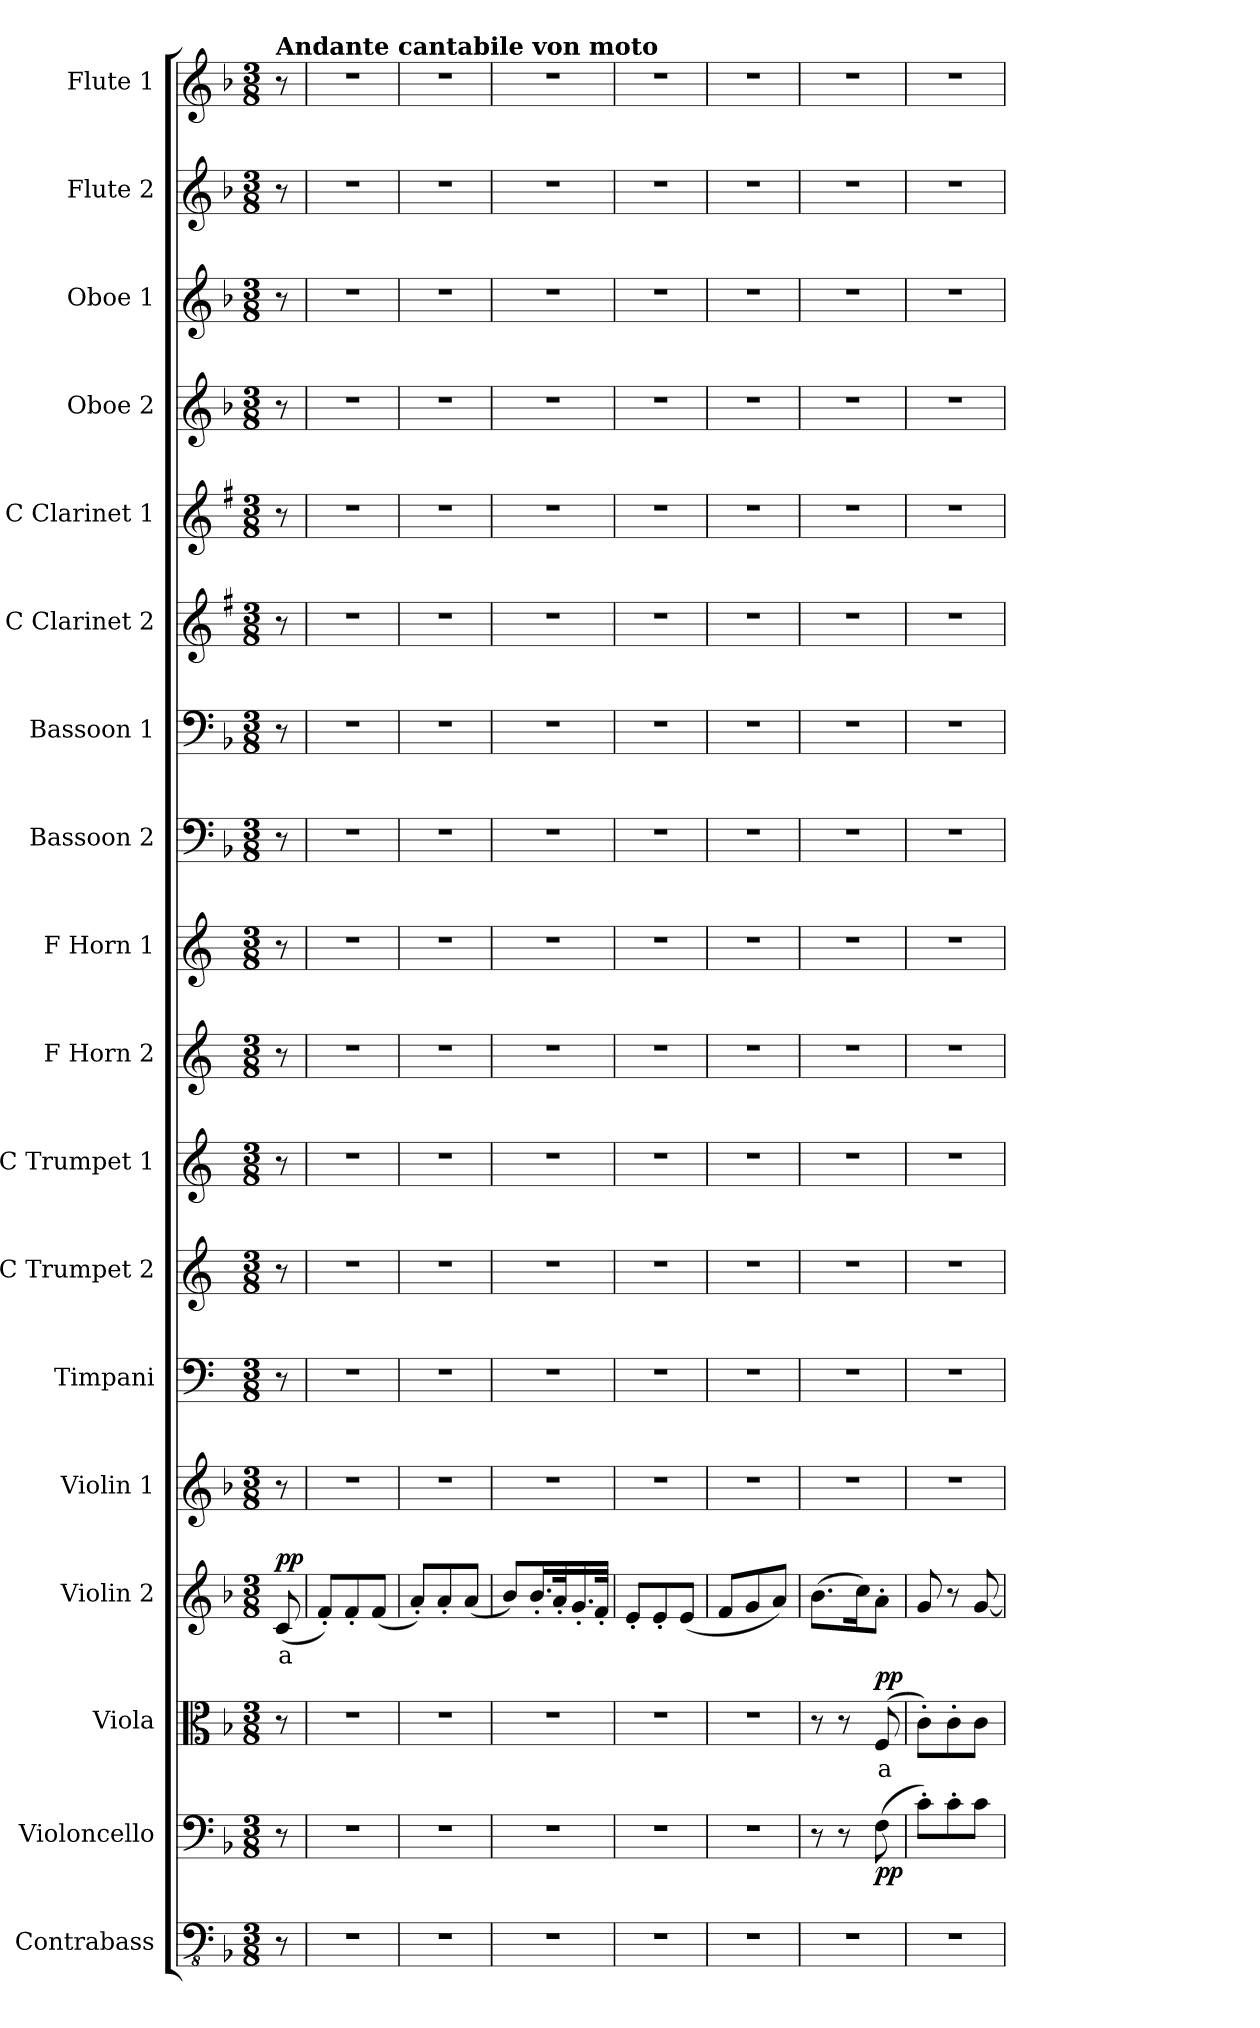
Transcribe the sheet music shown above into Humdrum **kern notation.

**kern	**kern	**dynam	**kern	**text	**dynam	**kern	**text	**dynam	**kern	**kern	**kern	**kern	**kern	**kern	**kern	**kern	**kern	**kern	**kern	**kern	**kern	**kern
*part18	*part17	*part17	*part16	*part16	*part16	*part15	*part15	*part15	*part14	*part13	*part12	*part11	*part10	*part9	*part8	*part7	*part6	*part5	*part4	*part3	*part2	*part1
*staff18	*staff17	*staff17	*staff16	*staff16	*staff16	*staff15	*staff15	*staff15	*staff14	*staff13	*staff12	*staff11	*staff10	*staff9	*staff8	*staff7	*staff6	*staff5	*staff4	*staff3	*staff2	*staff1
*I"Contrabass	*I"Violoncello	*	*I"Viola	*	*	*I"Violin 2	*	*	*I"Violin 1	*I"Timpani	*I"C Trumpet 2	*I"C Trumpet 1	*I"F Horn 2	*I"F Horn 1	*I"Bassoon 2	*I"Bassoon 1	*I"C Clarinet 2	*I"C Clarinet 1	*I"Oboe 2	*I"Oboe 1	*I"Flute 2	*I"Flute 1
*I'Cb	*I'Vc	*	*I'Vla	*	*	*I'Vln 2	*	*	*I'Vln 1	*I'Timp	*I'Tpt 2	*I'Tpt 1	*I'Hn 2	*I'Hn 1	*I'Bsn 2	*I'Bsn 1	*I'C Cl.2	*I'C Cl.1	*I'Ob 2	*I'Ob 1	*I'Fl 2	*I'Fl 1
*clefFv4	*clefF4	*	*clefC3	*	*	*clefG2	*	*	*clefG2	*clefF4	*clefG2	*clefG2	*clefG2	*clefG2	*clefF4	*clefF4	*clefG2	*clefG2	*clefG2	*clefG2	*clefG2	*clefG2
*	*	*	*	*	*	*	*	*	*	*	*	*	*ITrd4c7	*ITrd4c7	*	*	*ITrd1c2	*ITrd1c2	*	*	*	*
*k[b-]	*k[b-]	*	*k[b-]	*	*	*k[b-]	*	*	*k[b-]	*k[]	*k[]	*k[]	*k[b-]	*k[b-]	*k[b-]	*k[b-]	*k[b-]	*k[b-]	*k[b-]	*k[b-]	*k[b-]	*k[b-]
*F:	*F:	*	*F:	*	*	*F:	*	*	*F:	*	*	*	*	*	*F:	*F:	*F:	*F:	*F:	*F:	*F:	*F:
*M3/8	*M3/8	*	*M3/8	*	*	*M3/8	*	*	*M3/8	*M3/8	*M3/8	*M3/8	*M3/8	*M3/8	*M3/8	*M3/8	*M3/8	*M3/8	*M3/8	*M3/8	*M3/8	*M3/8
*MM60	*MM60	*	*MM60	*	*	*MM60	*	*	*MM60	*MM60	*MM60	*MM60	*MM60	*MM60	*MM60	*MM60	*MM60	*MM60	*MM60	*MM60	*MM60	*MM60
=1	=1	=1	=1	=1	=1	=1	=1	=1	=1	=1	=1	=1	=1	=1	=1	=1	=1	=1	=1	=1	=1	=1
!	!	!	!	!	!	!	!	!	!	!	!	!	!	!	!	!	!	!	!	!	!	!LO:TX:a:B:t=Andante cantabile von moto
!	!	!	!	!	!	!	!LO:LY:b:color=#FF0000	!LO:DY:b	!	!	!	!	!	!	!	!	!	!	!	!	!	!
8r	8r	.	8r	.	.	(8c/	a	pp	8r	8r	8r	8r	8r	8r	8r	8r	8r	8r	8r	8r	8r	8r
=1	=1	=1	=1	=1	=1	=1	=1	=1	=1	=1	=1	=1	=1	=1	=1	=1	=1	=1	=1	=1	=1	=1
4.r	4.r	.	4.r	.	.	8f'/L)	.	.	4.r	4.r	4.r	4.r	4.r	4.r	4.r	4.r	4.r	4.r	4.r	4.r	4.r	4.r
.	.	.	.	.	.	8f'/	.	.	.	.	.	.	.	.	.	.	.	.	.	.	.	.
.	.	.	.	.	.	(8f/J	.	.	.	.	.	.	.	.	.	.	.	.	.	.	.	.
=2	=2	=2	=2	=2	=2	=2	=2	=2	=2	=2	=2	=2	=2	=2	=2	=2	=2	=2	=2	=2	=2	=2
4.r	4.r	.	4.r	.	.	8a'/L)	.	.	4.r	4.r	4.r	4.r	4.r	4.r	4.r	4.r	4.r	4.r	4.r	4.r	4.r	4.r
.	.	.	.	.	.	8a'/	.	.	.	.	.	.	.	.	.	.	.	.	.	.	.	.
.	.	.	.	.	.	(8a/J	.	.	.	.	.	.	.	.	.	.	.	.	.	.	.	.
=3	=3	=3	=3	=3	=3	=3	=3	=3	=3	=3	=3	=3	=3	=3	=3	=3	=3	=3	=3	=3	=3	=3
4.r	4.r	.	4.r	.	.	8b-/L)	.	.	4.r	4.r	4.r	4.r	4.r	4.r	4.r	4.r	4.r	4.r	4.r	4.r	4.r	4.r
.	.	.	.	.	.	16.b-'/L	.	.	.	.	.	.	.	.	.	.	.	.	.	.	.	.
.	.	.	.	.	.	32a'/K	.	.	.	.	.	.	.	.	.	.	.	.	.	.	.	.
.	.	.	.	.	.	16.g'/	.	.	.	.	.	.	.	.	.	.	.	.	.	.	.	.
.	.	.	.	.	.	32f'/JJk	.	.	.	.	.	.	.	.	.	.	.	.	.	.	.	.
=4	=4	=4	=4	=4	=4	=4	=4	=4	=4	=4	=4	=4	=4	=4	=4	=4	=4	=4	=4	=4	=4	=4
4.r	4.r	.	4.r	.	.	8e'/L	.	.	4.r	4.r	4.r	4.r	4.r	4.r	4.r	4.r	4.r	4.r	4.r	4.r	4.r	4.r
.	.	.	.	.	.	8e'/	.	.	.	.	.	.	.	.	.	.	.	.	.	.	.	.
.	.	.	.	.	.	(8e/J	.	.	.	.	.	.	.	.	.	.	.	.	.	.	.	.
=5	=5	=5	=5	=5	=5	=5	=5	=5	=5	=5	=5	=5	=5	=5	=5	=5	=5	=5	=5	=5	=5	=5
4.r	4.r	.	4.r	.	.	8f/L	.	.	4.r	4.r	4.r	4.r	4.r	4.r	4.r	4.r	4.r	4.r	4.r	4.r	4.r	4.r
.	.	.	.	.	.	8g/	.	.	.	.	.	.	.	.	.	.	.	.	.	.	.	.
.	.	.	.	.	.	8a/J)	.	.	.	.	.	.	.	.	.	.	.	.	.	.	.	.
=6	=6	=6	=6	=6	=6	=6	=6	=6	=6	=6	=6	=6	=6	=6	=6	=6	=6	=6	=6	=6	=6	=6
4.r	8r	.	8r	.	.	(8.b-\L	.	.	4.r	4.r	4.r	4.r	4.r	4.r	4.r	4.r	4.r	4.r	4.r	4.r	4.r	4.r
.	8r	.	8r	.	.	.	.	.	.	.	.	.	.	.	.	.	.	.	.	.	.	.
.	.	.	.	.	.	16cc\K)	.	.	.	.	.	.	.	.	.	.	.	.	.	.	.	.
!	!	!LO:DY:b	!	!LO:LY:b:color=#FF0000	!LO:DY:b	!	!	!	!	!	!	!	!	!	!	!	!	!	!	!	!	!
.	(8F\	pp	(8F/	a	pp	8a'\J	.	.	.	.	.	.	.	.	.	.	.	.	.	.	.	.
=7	=7	=7	=7	=7	=7	=7	=7	=7	=7	=7	=7	=7	=7	=7	=7	=7	=7	=7	=7	=7	=7	=7
4.r	8c'\L)	.	8c'\L)	.	.	8g/	.	.	4.r	4.r	4.r	4.r	4.r	4.r	4.r	4.r	4.r	4.r	4.r	4.r	4.r	4.r
.	8c'\	.	8c'\	.	.	8r	.	.	.	.	.	.	.	.	.	.	.	.	.	.	.	.
.	8c\J	.	8c\J	.	.	[8g/	.	.	.	.	.	.	.	.	.	.	.	.	.	.	.	.
=	=	=	=	=	=	=	=	=	=	=	=	=	=	=	=	=	=	=	=	=	=	=
*-	*-	*-	*-	*-	*-	*-	*-	*-	*-	*-	*-	*-	*-	*-	*-	*-	*-	*-	*-	*-	*-	*-
